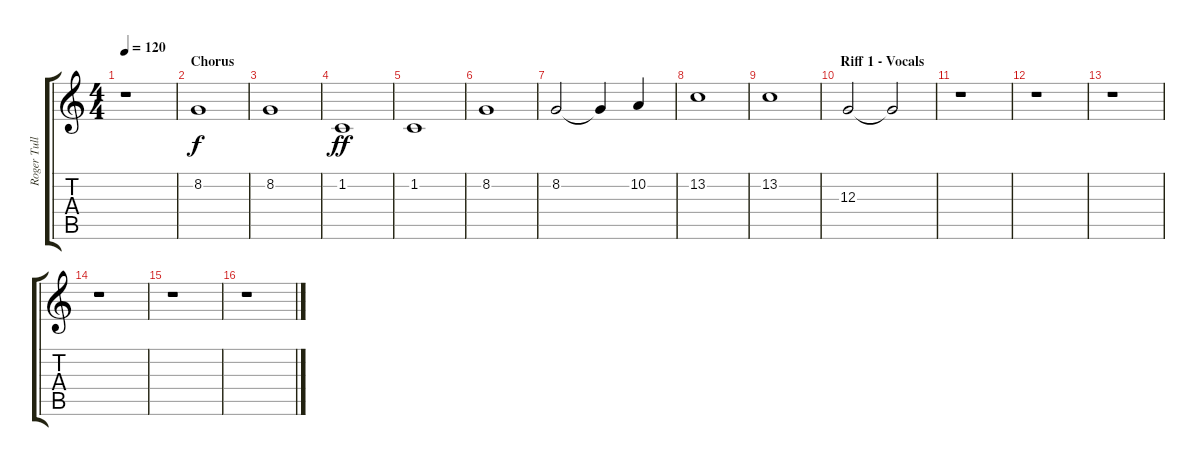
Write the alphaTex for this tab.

\track ("Roger Tull" "Roger Tull") {instrument flute}
\staff {score tabs}
\tuning (E4 B3 G3 D3 A2 E2) {hide}
\ts (4 4)
\tempo 120
\clef g2
\ks c
r.1{dy ff} |
\section ("" "Chorus")
8.2.1{dy f} |
8.2.1 |
1.2.1{dy ff} |
1.2.1 |
8.2.1 |
8.2.2 8.2{t}.4 10.2.4 |
13.2.1 |
13.2.1 |
\section ("" "Riff 1 - Vocals")
12.3.2{volume 14} 12.3{t}.2{volume 12} |
r.1 |
r.1 |
r.1 |
r.1 |
r.1 |
r.1
